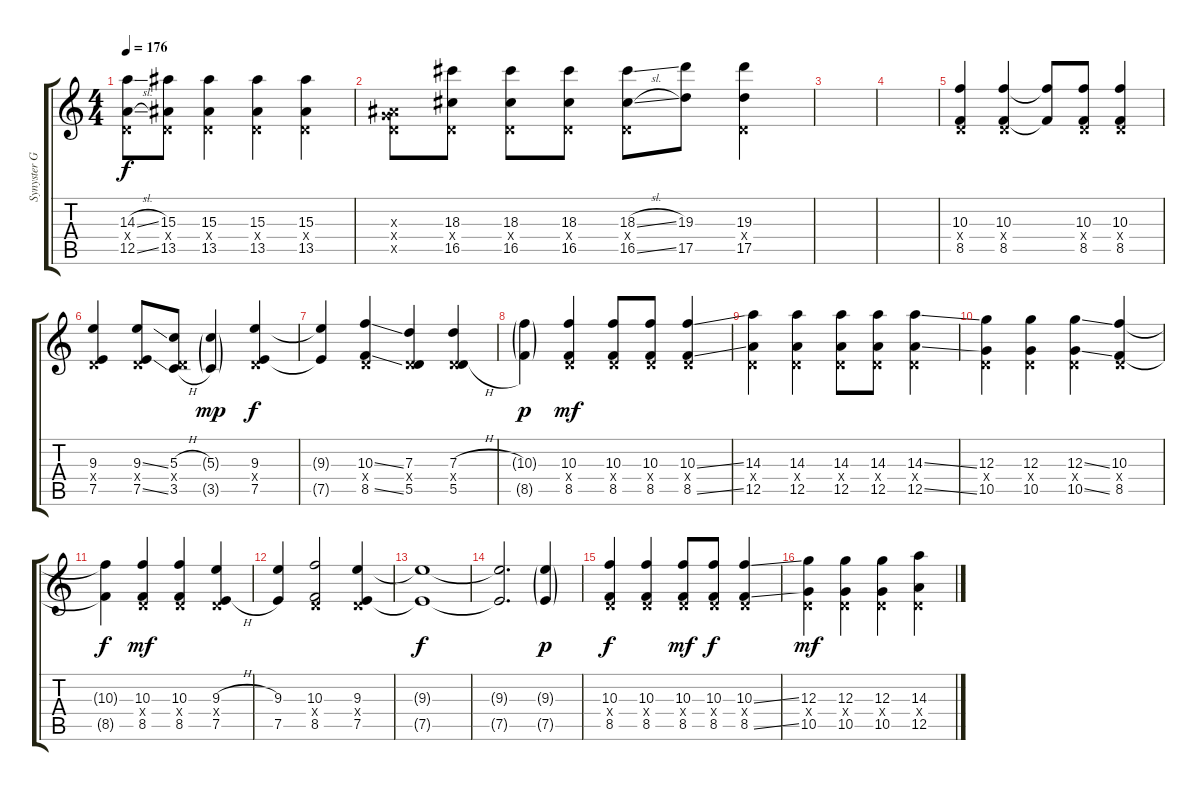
\track ("Synyster Gates" "Synyster G") {instrument distortionguitar}
\staff {score tabs}
\tuning (E4 B3 G3 D3 A2 D2) {hide}
\ts (4 4)
\tempo 176
\clef g2
\ks c
(14.3{sl} 0.4{x} 12.5{sl}).8{dy f} (15.3 0.4{x} 13.5).8 (15.3 0.4{x} 13.5).4 (15.3 0.4{x} 13.5).4 (15.3 0.4{x} 13.5).4 |
(0.3{x} 0.4{x} 13.5{x}).8 (18.3 0.4{x} 16.5).8 (18.3 0.4{x} 16.5).8 (18.3 0.4{x} 16.5).8 (18.3{sl} 0.4{x} 16.5{sl}).8 (19.3 17.5).8 (19.3 0.4{x} 17.5).4 |
|
|
(10.3 0.4{x} 8.5).4 (10.3 0.4{x} 8.5).4 (10.3{t} 8.5{t}).8 (10.3 0.4{x} 8.5).8 (10.3 0.4{x} 8.5).4 |
(9.3 0.4{x} 7.5).4 (9.3{ss} 0.4{x} 7.5{ss}).8 (5.3{h} 0.4{x} 3.5{h}).8 (5.3{g} 3.5{g}).4{dy mp} (9.3 0.4{x} 7.5).4{dy f} |
(9.3{t} 7.5{t}).4 (10.3{ss} 0.4{x} 8.5{ss}).4 (7.3 0.4{x} 5.5).4 (7.3{h} 0.4{x} 5.5{h}).4 |
(10.3{g} 8.5{g}).4{dy p} (10.3 0.4{x} 8.5).4{dy mf} (10.3 0.4{x} 8.5).8 (10.3 0.4{x} 8.5).8 (10.3{ss} 0.4{x} 8.5{ss}).4 |
(14.3 0.4{x} 12.5).4 (14.3 0.4{x} 12.5).4 (14.3 0.4{x} 12.5).8 (14.3 0.4{x} 12.5).8 (14.3{ss} 0.4{x} 12.5{ss}).4 |
(12.3 0.4{x} 10.5).4 (12.3 0.4{x} 10.5).4 (12.3{ss} 0.4{x} 10.5{ss}).4 (10.3 0.4{x} 8.5).4 |
(10.3{t} 8.5{t}).4{dy f} (10.3 0.4{x} 8.5).4{dy mf} (10.3 0.4{x} 8.5).4 (9.3{h} 0.4{x} 7.5{h}).4 |
(9.3 7.5).4 (10.3 0.4{x} 8.5).2 (9.3 0.4{x} 7.5).4 |
(9.3{t} 7.5{t}).1{dy f} |
(9.3{t} 7.5{t}).2{d} (9.3{g} 7.5{g}).4{dy p} |
(10.3 0.4{x} 8.5).4{dy f} (10.3 0.4{x} 8.5).4 (10.3 0.4{x} 8.5).8{dy mf} (10.3 0.4{x} 8.5).8{dy f} (10.3{ss} 0.4{x} 8.5{ss}).4 |
(12.3 0.4{x} 10.5).4{dy mf} (12.3 0.4{x} 10.5).4 (12.3 0.4{x} 10.5).4 (14.3 0.4{x} 12.5).4
